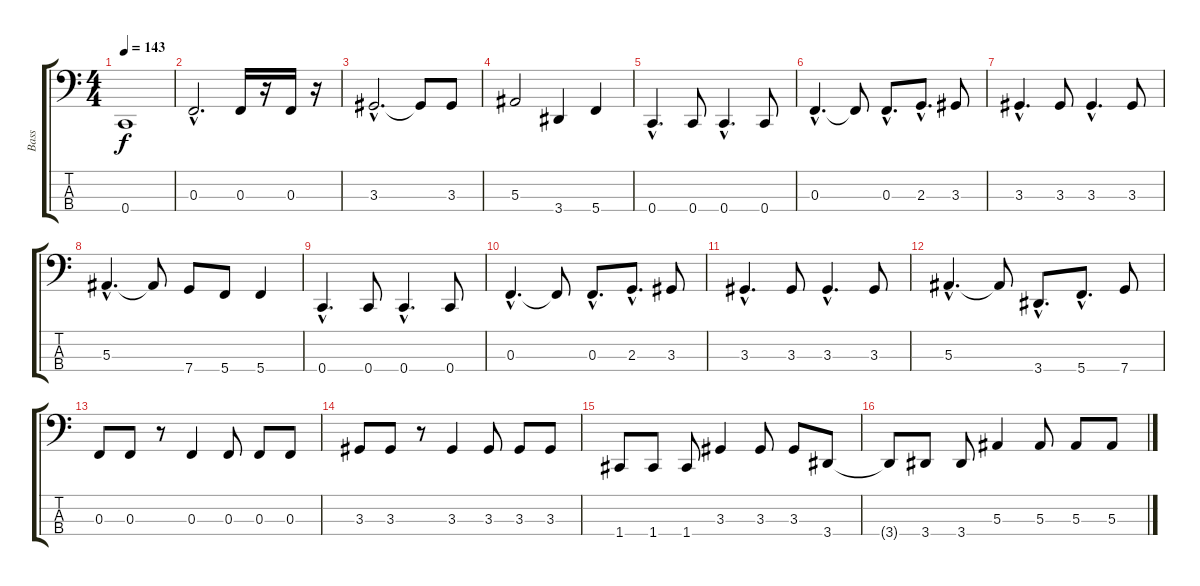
\track ("Bass" "Bass") {instrument electricbassfinger}
\staff {score tabs}
\tuning (Eb2 Bb1 F1 C1) {hide}
\ts (4 4)
\tempo 143
\clef f4
\ks c
0.4.1{dy f} |
0.3{hac}.2{d} 0.3.16 r.16 0.3.16 r.16 |
3.3{hac}.2{d} 3.3{t}.8 3.3.8 |
5.3.2 3.4.4 5.4.4 |
0.4{hac}.4{d} 0.4.8 0.4{hac}.4{d} 0.4.8 |
0.3{hac}.4{d} 0.3{t}.8 0.3{hac}.8{d} 2.3{hac}.8{d} 3.3.8 |
3.3{hac}.4{d} 3.3.8 3.3{hac}.4{d} 3.3.8 |
5.3{hac}.4{d} 5.3{t}.8 7.4.8 5.4.8 5.4.4 |
0.4{hac}.4{d} 0.4.8 0.4{hac}.4{d} 0.4.8 |
0.3{hac}.4{d} 0.3{t}.8 0.3{hac}.8{d} 2.3{hac}.8{d} 3.3.8 |
3.3{hac}.4{d} 3.3.8 3.3{hac}.4{d} 3.3.8 |
5.3{hac}.4{d} 5.3{t}.8 3.4{hac}.8{d} 5.4{hac}.8{d} 7.4.8 |
0.3.8 0.3.8 r.8 0.3.4 0.3.8 0.3.8 0.3.8 |
3.3.8 3.3.8 r.8 3.3.4 3.3.8 3.3.8 3.3.8 |
1.4.8 1.4.8 1.4.8 3.3.4 3.3.8 3.3.8 3.4.8 |
3.4{t}.8 3.4.8 3.4.8 5.3.4 5.3.8 5.3.8 5.3.8
